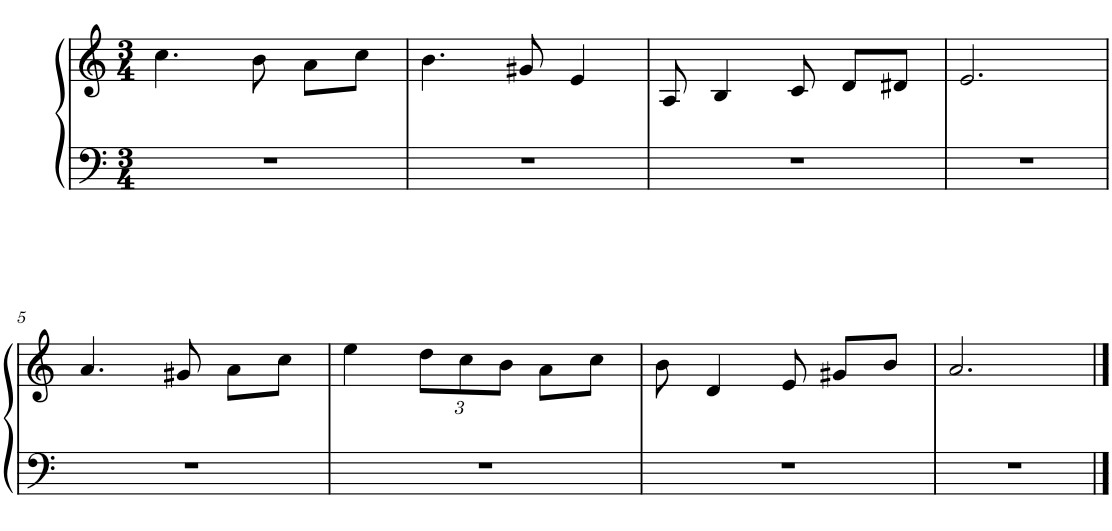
**kern	**kern
*part1	*part1
*staff2	*staff1
*I"P1	*
*clefF4	*clefG2
*k[]	*k[]
*M3/4	*M3/4
=1	=1
2.r	4.cc\
.	8b\
.	8a\L
.	8cc\J
=2	=2
2.r	4.b\
.	8g#X/
.	4e/
=3	=3
2.r	8A/
.	4B/
.	8c/
.	8d/L
.	8d#X/J
=4	=4
2.r	2.e/
!!LO:LB:g=z
=5	=5
2.r	4.a/
.	8g#X/
.	8a\L
.	8cc\J
=6	=6
2.r	4ee\
*	*Xbrackettup
.	12dd\L
.	12cc\
.	12b\J
.	8a\L
.	8cc\J
=7	=7
2.r	8b\
.	4d/
.	8e/
.	8g#X/L
.	8b/J
=8	=8
2.r	2.a/
==	==
*-	*-
